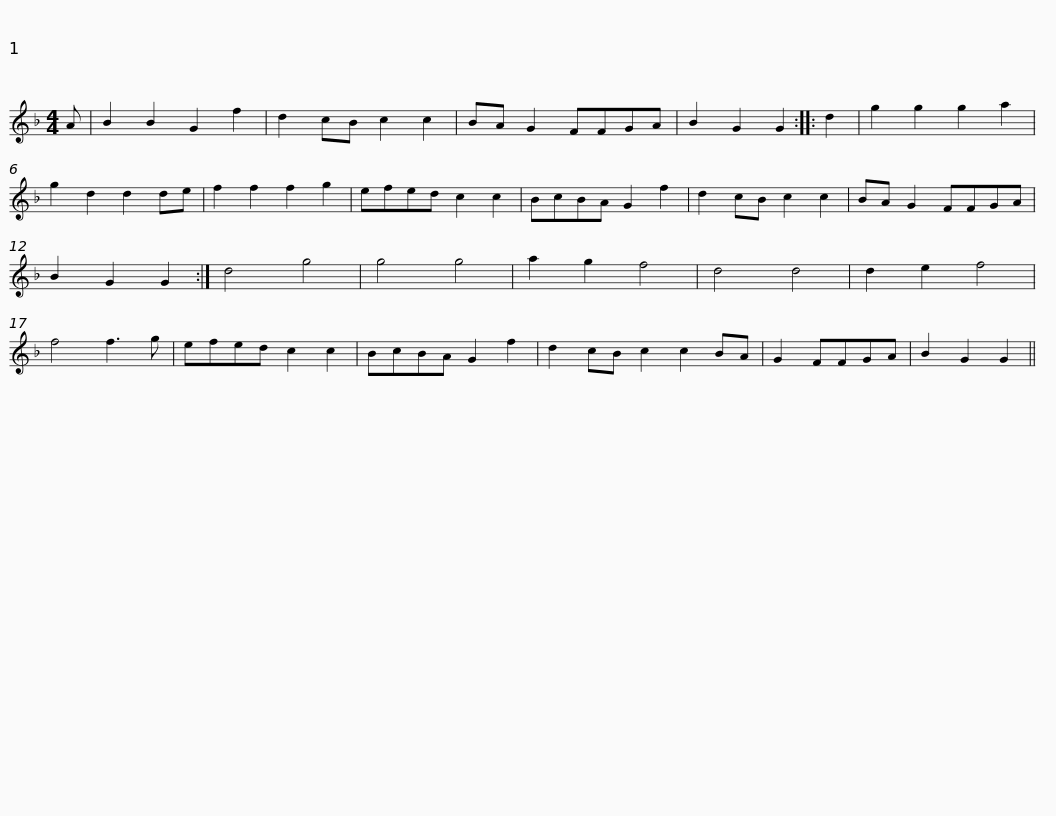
X:1
L:1/8
M:4/4
I:linebreak $
K:F
V:1 treble
V:1
 A | B2 B2 G2 f2 | d2 cB c2 c2 | BA G2 FFGA | B2 G2 G2 :: %5
 d2 | g2 g2 g2 a2 | g2 d2 d2 de | f2 f2 f2 g2 |$ efed c2 c2 | %10
 BcBA G2 f2 | d2 cB c2 c2 | BA G2 FFGA | B2 G2 G2 :| d4 g4 | %15
 g4 g4 | a2 g2 f4 | d4 d4 | d2 e2 f4 |$ f4 f3 g | %20
 efed c2 c2 | BcBA G2 f2 | d2 cB c2 c2 BA | G2 FFGA | B2 G2 G2 || %25
